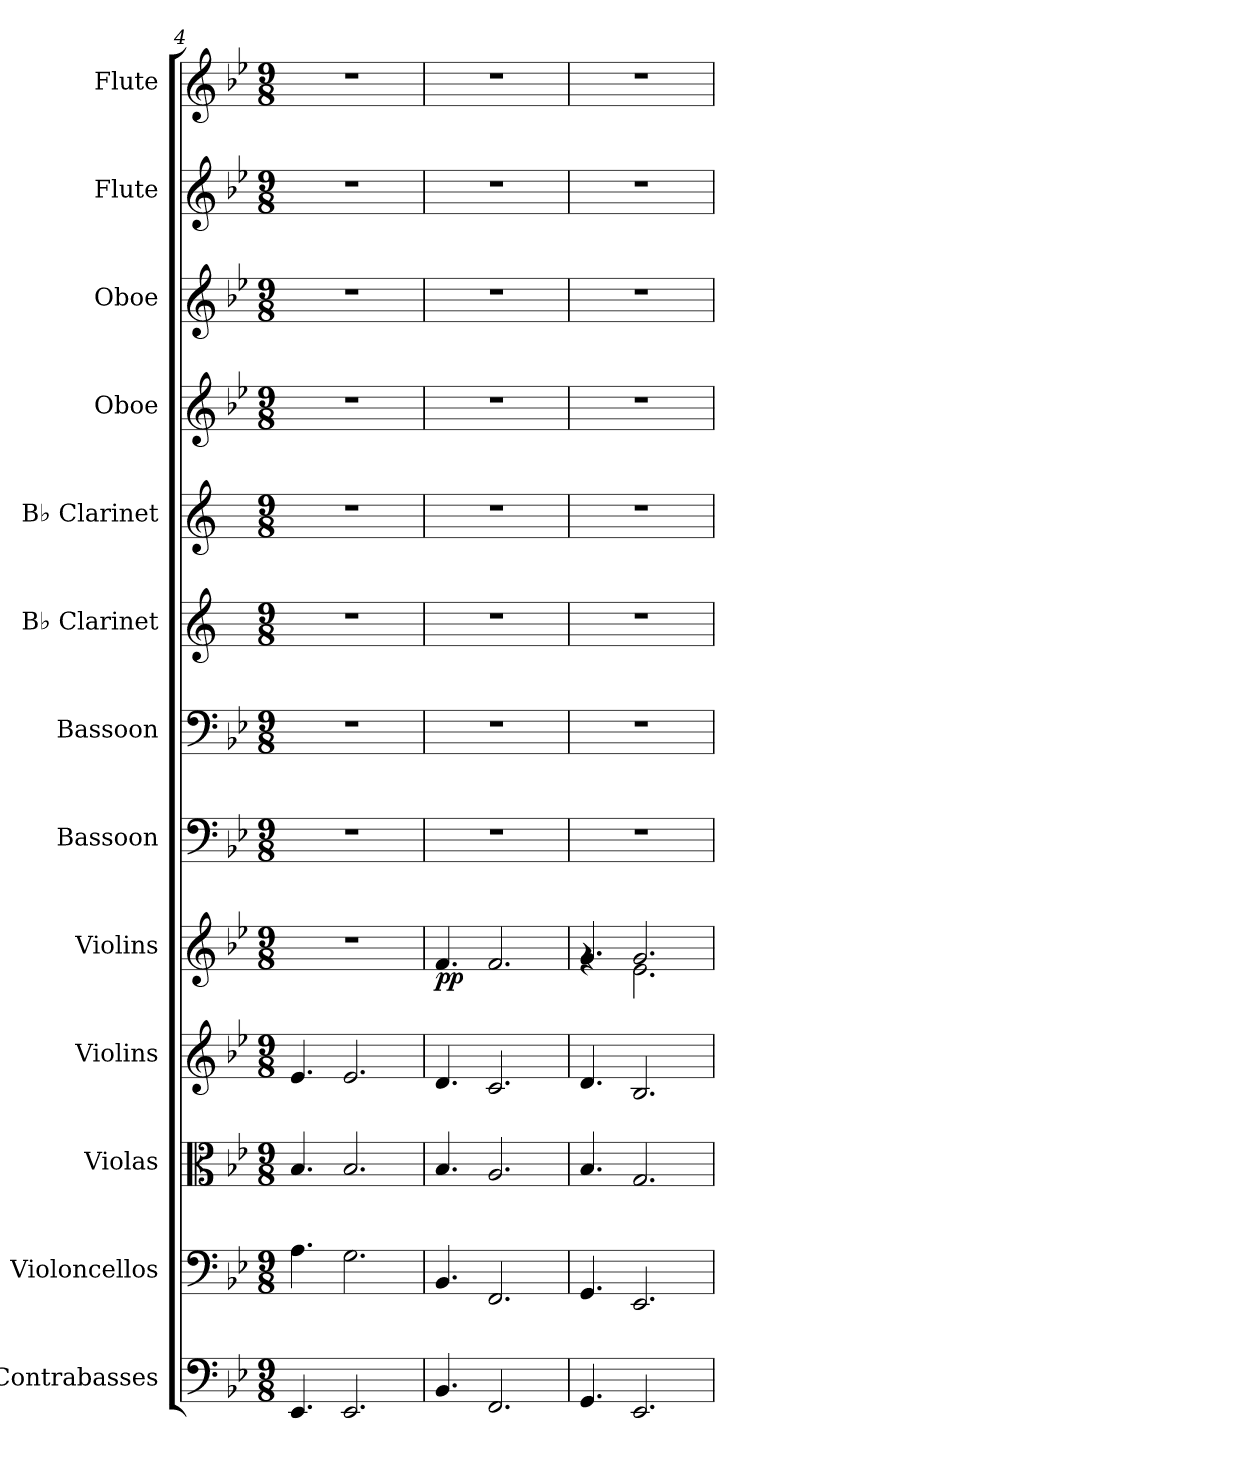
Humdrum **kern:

**kern	**kern	**kern	**kern	**kern	**dynam	**kern	**kern	**kern	**kern	**kern	**kern	**kern	**kern
*part13	*part12	*part11	*part10	*part9	*part9	*part8	*part7	*part6	*part5	*part4	*part3	*part2	*part1
*staff13	*staff12	*staff11	*staff10	*staff9	*staff9	*staff8	*staff7	*staff6	*staff5	*staff4	*staff3	*staff2	*staff1
*I"Contrabasses	*I"Violoncellos	*I"Violas	*I"Violins	*I"Violins	*	*I"Bassoon	*I"Bassoon	*I"B♭ Clarinet	*I"B♭ Clarinet	*I"Oboe	*I"Oboe	*I"Flute	*I"Flute
*I'Cbs.	*I'Vcs.	*I'Vlas.	*I'Vlns.	*I'Vlns.	*	*I'Bsn.	*I'Bsn.	*I'B♭ Cl.	*I'B♭ Cl.	*I'Ob.	*I'Ob.	*I'Fl.	*I'Fl.
*clefF4	*clefF4	*clefC3	*clefG2	*clefG2	*	*clefF4	*clefF4	*clefG2	*clefG2	*clefG2	*clefG2	*clefG2	*clefG2
*ITrd7c12	*	*	*	*	*	*	*	*ITrd1c2	*ITrd1c2	*	*	*	*
*k[b-e-]	*k[b-e-]	*k[b-e-]	*k[b-e-]	*k[b-e-]	*	*k[b-e-]	*k[b-e-]	*k[b-e-]	*k[b-e-]	*k[b-e-]	*k[b-e-]	*k[b-e-]	*k[b-e-]
*M9/8	*M9/8	*M9/8	*M9/8	*M9/8	*	*M9/8	*M9/8	*M9/8	*M9/8	*M9/8	*M9/8	*M9/8	*M9/8
=4	=4	=4	=4	=4	=4	=4	=4	=4	=4	=4	=4	=4	=4
4.EEE-/	4.A\	4.B-/	4.e-/	8%9r	.	8%9r	8%9r	8%9r	8%9r	8%9r	8%9r	8%9r	8%9r
2.EEE-/	2.G\	2.B-/	2.e-/	.	.	.	.	.	.	.	.	.	.
=5	=5	=5	=5	=5	=5	=5	=5	=5	=5	=5	=5	=5	=5
!	!	!	!	!	!LO:DY:b	!	!	!	!	!	!	!	!
4.BBB-/	4.BB-/	4.B-/	4.d/	4.f/	pp	8%9r	8%9r	8%9r	8%9r	8%9r	8%9r	8%9r	8%9r
2.FFF/	2.FF/	2.A/	2.c/	2.f/	.	.	.	.	.	.	.	.	.
=6	=6	=6	=6	=6	=6	=6	=6	=6	=6	=6	=6	=6	=6
*	*	*	*	*^	*	*	*	*	*	*	*	*	*
4.GGG/	4.GG/	4.B-/	4.d/	4.g/	4.rg	.	8%9r	8%9r	8%9r	8%9r	8%9r	8%9r	8%9r	8%9r
2.EEE-/	2.EE-/	2.G/	2.B-/	2.g/	2.e-\	.	.	.	.	.	.	.	.	.
*	*	*	*	*v	*v	*	*	*	*	*	*	*	*	*
=	=	=	=	=	=	=	=	=	=	=	=	=	=
*-	*-	*-	*-	*-	*-	*-	*-	*-	*-	*-	*-	*-	*-
